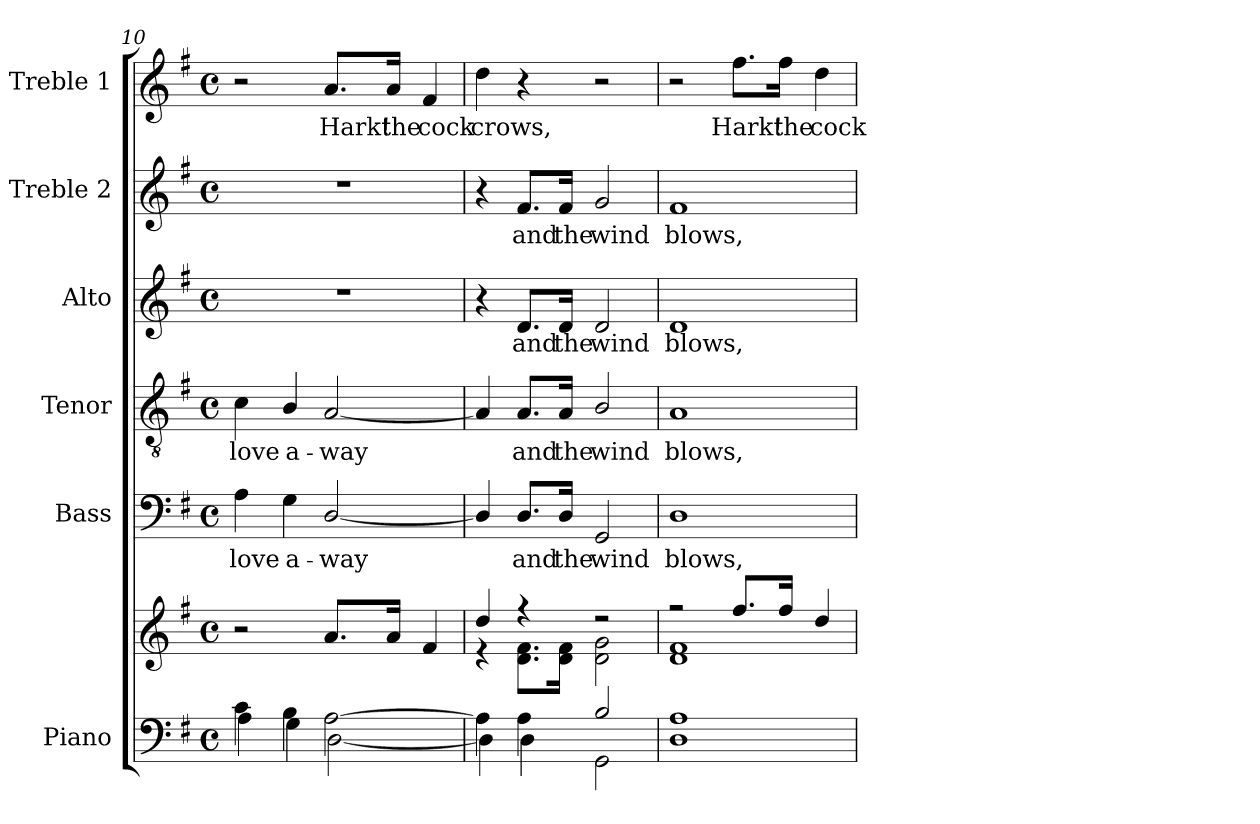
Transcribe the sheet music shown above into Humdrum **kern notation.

**kern	**kern	**kern	**text	**kern	**text	**kern	**text	**kern	**text	**kern	**text
*part6	*part6	*part5	*part5	*part4	*part4	*part3	*part3	*part2	*part2	*part1	*part1
*staff7	*staff6	*staff5	*staff5	*staff4	*staff4	*staff3	*staff3	*staff2	*staff2	*staff1	*staff1
*I"Piano	*	*I"Bass	*	*I"Tenor	*	*I"Alto	*	*I"Treble 2	*	*I"Treble 1	*
*I'Pno.	*	*I'B.	*	*I'T.	*	*I'A.	*	*	*	*	*
*clefF4	*clefG2	*clefF4	*	*clefGv2	*	*clefG2	*	*clefG2	*	*clefG2	*
*	*	*	*	*ITrd7c12	*	*	*	*	*	*	*
*k[f#]	*k[f#]	*k[f#]	*	*k[f#]	*	*k[f#]	*	*k[f#]	*	*k[f#]	*
*G:	*G:	*G:	*	*G:	*	*G:	*	*G:	*	*G:	*
*M4/4	*M4/4	*M4/4	*	*M4/4	*	*M4/4	*	*M4/4	*	*M4/4	*
*met(c)	*met(c)	*met(c)	*	*met(c)	*	*met(c)	*	*met(c)	*	*met(c)	*
=10	=10	=10	=10	=10	=10	=10	=10	=10	=10	=10	=10
*^	*	*	*	*	*	*	*	*	*	*	*
!	!	!	!	!LO:LY:b:color=#000000	!	!	!	!	!	!	!	!
!	!	!	!	!	!	!LO:LY:b:color=#000000	!	!	!	!	!	!
4ci\	4Ai\	2r	4Ai\	love	4Ci\	love	1r	.	1r	.	2r	.
!	!	!	!	!LO:LY:b:color=#000000	!	!	!	!	!	!	!	!
!	!	!	!	!	!	!LO:LY:b:color=#000000	!	!	!	!	!	!
4Bi\	4Gi\	.	4Gi\	a-	4BBi/	a-	.	.	.	.	.	.
!	!	!	!	!LO:LY:b:color=#000000	!	!	!	!	!	!	!	!
!	!	!	!	!	!	!LO:LY:b:color=#000000	!	!	!	!	!	!
!	!	!	!	!	!	!	!	!	!	!	!	!LO:LY:b:color=#000000
[2Ai\	[2Di\	8.ai/L	[2Di/	-way	[2AAi/	-way	.	.	.	.	8.ai/L	Hark!
!	!	!	!	!	!	!	!	!	!	!	!	!LO:LY:b:color=#000000
.	.	16ai/Jk	.	.	.	.	.	.	.	.	16ai/Jk	the
!	!	!	!	!	!	!	!	!	!	!	!	!LO:LY:b:color=#000000
.	.	4f#i/	.	.	.	.	.	.	.	.	4f#i/	cock
!!LO:LB:g=z
=11	=11	=11	=11	=11	=11	=11	=11	=11	=11	=11	=11	=11
*	*	*^	*	*	*	*	*	*	*	*	*	*
!	!	!	!	!	!	!	!	!	!	!	!	!	!LO:LY:b:color=#000000
4Ai\]	4Di\]	4ddi/	4r	4Di/]	.	4AAi/]	.	4r	.	4r	.	4ddi\	crows,
!	!	!	!	!	!LO:LY:b:color=#000000	!	!	!	!	!	!	!	!
!	!	!	!	!	!	!	!LO:LY:b:color=#000000	!	!	!	!	!	!
!	!	!	!	!	!	!	!	!	!LO:LY:b:color=#000000	!	!	!	!
!	!	!	!	!	!	!	!	!	!	!	!LO:LY:b:color=#000000	!	!
4Ai\	4Di\	4r	8.di\ 8.f#iL	8.Di/L	and	8.AAi/L	and	8.di/L	and	8.f#i/L	and	4r	.
!	!	!	!	!	!LO:LY:b:color=#000000	!	!	!	!	!	!	!	!
!	!	!	!	!	!	!	!LO:LY:b:color=#000000	!	!	!	!	!	!
!	!	!	!	!	!	!	!	!	!LO:LY:b:color=#000000	!	!	!	!
!	!	!	!	!	!	!	!	!	!	!	!LO:LY:b:color=#000000	!	!
.	.	.	16di\ 16f#iJk	16Di/Jk	the	16AAi/Jk	the	16di/Jk	the	16f#i/Jk	the	.	.
!	!	!	!	!	!LO:LY:b:color=#000000	!	!	!	!	!	!	!	!
!	!	!	!	!	!	!	!LO:LY:b:color=#000000	!	!	!	!	!	!
!	!	!	!	!	!	!	!	!	!LO:LY:b:color=#000000	!	!	!	!
!	!	!	!	!	!	!	!	!	!	!	!LO:LY:b:color=#000000	!	!
2Bi/	2GGi\	2r	2di\ 2gi	2GGi/	wind	2BBi/	wind	2di/	wind	2gi/	wind	2r	.
=12	=12	=12	=12	=12	=12	=12	=12	=12	=12	=12	=12	=12	=12
!	!	!	!	!	!LO:LY:b:color=#000000	!	!	!	!	!	!	!	!
!	!	!	!	!	!	!	!LO:LY:b:color=#000000	!	!	!	!	!	!
!	!	!	!	!	!	!	!	!	!LO:LY:b:color=#000000	!	!	!	!
!	!	!	!	!	!	!	!	!	!	!	!LO:LY:b:color=#000000	!	!
1Ai	1Di	2r	1di 1f#i	1Di	blows,	1AAi	blows,	1di	blows,	1f#i	blows,	2r	.
!	!	!	!	!	!	!	!	!	!	!	!	!	!LO:LY:b:color=#000000
.	.	8.ff#i/L	.	.	.	.	.	.	.	.	.	8.ff#i\L	Hark!
!	!	!	!	!	!	!	!	!	!	!	!	!	!LO:LY:b:color=#000000
.	.	16ff#i/Jk	.	.	.	.	.	.	.	.	.	16ff#i\Jk	the
!	!	!	!	!	!	!	!	!	!	!	!	!	!LO:LY:b:color=#000000
.	.	4ddi/	.	.	.	.	.	.	.	.	.	4ddi\	cock
*v	*v	*	*	*	*	*	*	*	*	*	*	*	*
*	*v	*v	*	*	*	*	*	*	*	*	*	*
=	=	=	=	=	=	=	=	=	=	=	=
*-	*-	*-	*-	*-	*-	*-	*-	*-	*-	*-	*-
